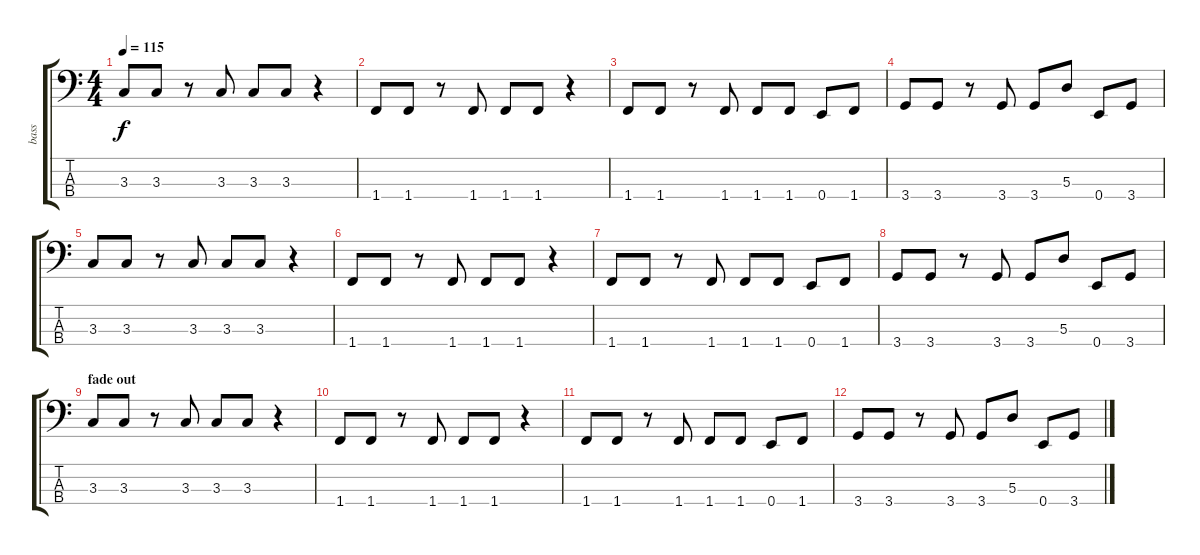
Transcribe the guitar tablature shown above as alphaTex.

\track ("bass" "bass") {instrument electricbassfinger}
\staff {score tabs}
\tuning (G2 D2 A1 E1) {hide}
\ts (4 4)
\tempo 115
\clef f4
\ks c
3.3.8{dy f} 3.3.8 r.8 3.3.8 3.3.8 3.3.8 r.4 |
1.4.8 1.4.8 r.8 1.4.8 1.4.8 1.4.8 r.4 |
1.4.8 1.4.8 r.8 1.4.8 1.4.8 1.4.8 0.4.8 1.4.8 |
3.4.8 3.4.8 r.8 3.4.8 3.4.8 5.3.8 0.4.8 3.4.8 |
3.3.8 3.3.8 r.8 3.3.8 3.3.8 3.3.8 r.4 |
1.4.8 1.4.8 r.8 1.4.8 1.4.8 1.4.8 r.4 |
1.4.8 1.4.8 r.8 1.4.8 1.4.8 1.4.8 0.4.8 1.4.8 |
3.4.8 3.4.8 r.8 3.4.8 3.4.8 5.3.8 0.4.8 3.4.8 |
\section ("" "fade out")
3.3.8 3.3.8 r.8 3.3.8 3.3.8 3.3.8 r.4 |
1.4.8 1.4.8 r.8 1.4.8 1.4.8 1.4.8 r.4 |
1.4.8 1.4.8 r.8 1.4.8 1.4.8 1.4.8 0.4.8 1.4.8 |
3.4.8 3.4.8 r.8 3.4.8 3.4.8 5.3.8 0.4.8 3.4.8
